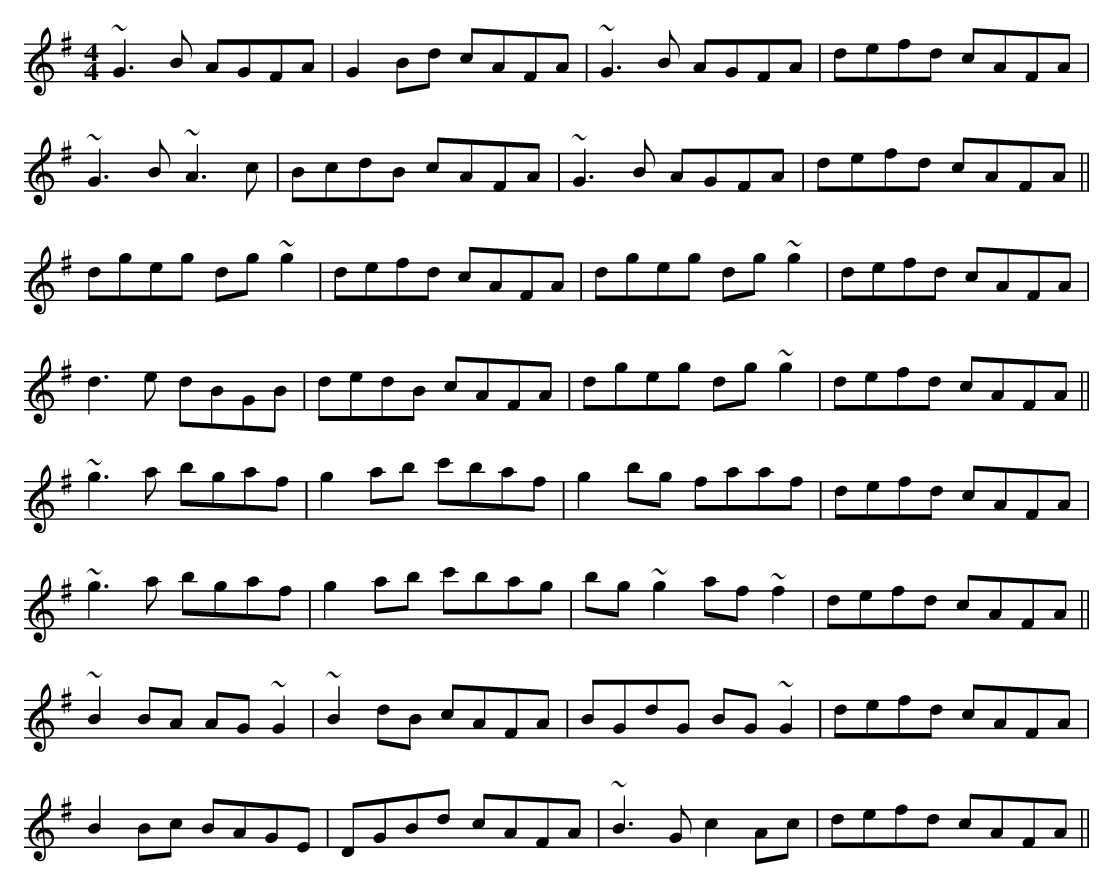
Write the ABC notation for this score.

X:1
M:4/4
K:G
~G3B AGFA|G2Bd cAFA|~G3B AGFA|defd cAFA|
~G3B ~A3c|BcdB cAFA|~G3B AGFA|defd cAFA||
dgeg dg~g2|defd cAFA|dgeg dg~g2|defd cAFA|
d3e dBGB|dedB cAFA|dgeg dg~g2|defd cAFA||
~g3a bgaf|g2ab c'baf|g2bg faaf|defd cAFA|
~g3a bgaf|g2ab c'bag|bg~g2 af~f2|defd cAFA||
~B2BA AG~G2|~B2dB cAFA|BGdG BG~G2|defd cAFA|
B2Bc BAGE|DGBd cAFA|~B3G c2Ac|defd cAFA||
